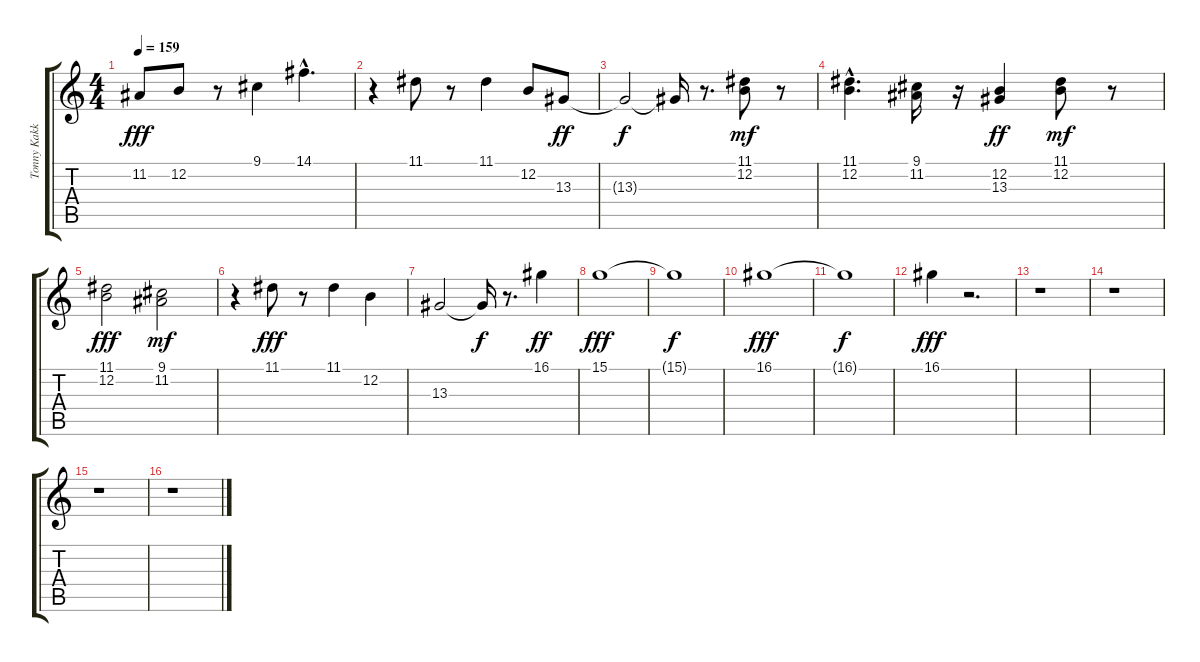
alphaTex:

\track ("Tonny Kakko" "Tonny Kakk") {instrument lead1square}
\staff {score tabs}
\tuning (E4 B3 G3 D3 A2 E2) {hide}
\ts (4 4)
\tempo 159
\clef g2
\ks c
11.2.8{dy fff} 12.2.8 r.8 9.1.4 14.1{hac}.4{d} |
r.4 11.1.8 r.8 11.1.4 12.2.8 13.3.8{dy ff} |
13.3{t}.2{dy f} 13.3{t}.16 r.8{d} (11.1 12.2).8{dy mf} r.8 |
(11.1{hac} 12.2{hac}).4{d} (9.1 11.2).16 r.16 (12.2 13.3).4{dy ff} (11.1 12.2).8{dy mf} r.8 |
(11.1 12.2).2{dy fff} (9.1 11.2).2{dy mf} |
r.4 11.1.8{dy fff} r.8 11.1.4 12.2.4 |
13.3.2 13.3{t}.16{dy f} r.8{d} 16.1.4{dy ff} |
15.1.1{dy fff} |
15.1{t}.1{dy f} |
16.1.1{dy fff} |
16.1{t}.1{dy f} |
16.1.4{dy fff} r.2{d} |
r.1 |
r.1 |
r.1 |
r.1
